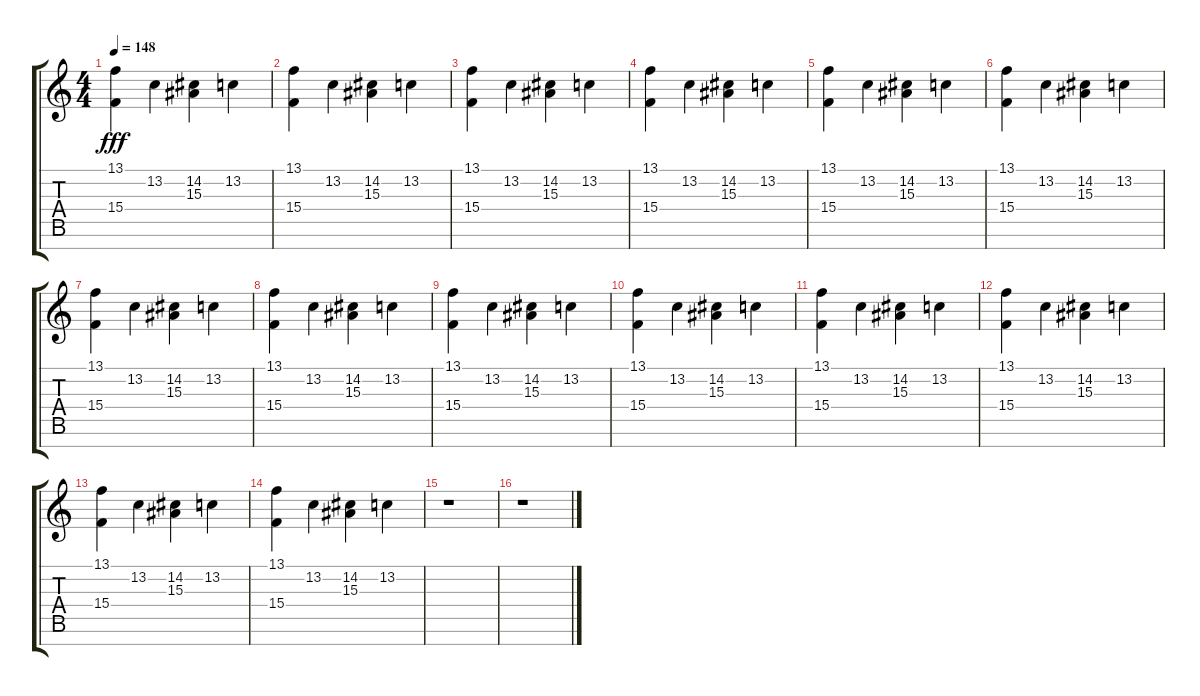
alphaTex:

\track "" {instrument vibraphone}
\staff {score tabs}
\tuning (E4 B3 G3 D3 A2 E2 B1) {hide}
\ts (4 4)
\tempo 148
\clef g2
\ks c
(13.1 15.4).4{dy fff} 13.2.4 (14.2 15.3).4 13.2.4 |
(13.1 15.4).4 13.2.4 (14.2 15.3).4 13.2.4 |
(13.1 15.4).4 13.2.4 (14.2 15.3).4 13.2.4 |
(13.1 15.4).4 13.2.4 (14.2 15.3).4 13.2.4 |
(13.1 15.4).4 13.2.4 (14.2 15.3).4 13.2.4 |
(13.1 15.4).4 13.2.4 (14.2 15.3).4 13.2.4 |
(13.1 15.4).4 13.2.4 (14.2 15.3).4 13.2.4 |
(13.1 15.4).4 13.2.4 (14.2 15.3).4 13.2.4 |
(13.1 15.4).4 13.2.4 (14.2 15.3).4 13.2.4 |
(13.1 15.4).4 13.2.4 (14.2 15.3).4 13.2.4 |
(13.1 15.4).4 13.2.4 (14.2 15.3).4 13.2.4 |
(13.1 15.4).4 13.2.4 (14.2 15.3).4 13.2.4 |
(13.1 15.4).4 13.2.4 (14.2 15.3).4 13.2.4 |
(13.1 15.4).4 13.2.4 (14.2 15.3).4 13.2.4 |
r.1 |
r.1
